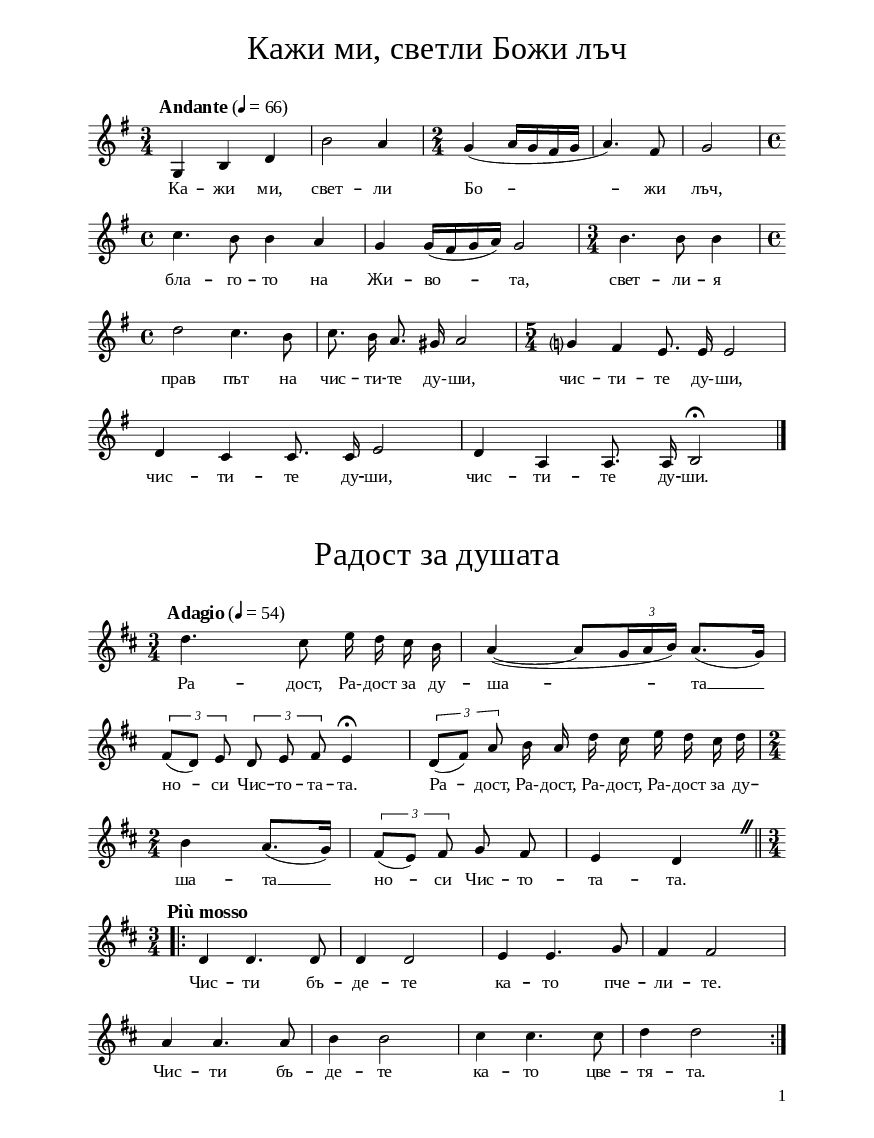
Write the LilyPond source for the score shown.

\version "2.24.2"

% include paper part and global functions
\include "include/globals.ily"

\bookpart {
  \label #'ref167_2
  \tocItem \markup "Кажи ми, светли Божи лъч"
  \paper {
    print-all-headers = ##t
    print-page-number = ##t
    print-first-page-number = ##t

    % put page numbers on the bottom
    oddHeaderMarkup = \markup ""
    evenHeaderMarkup = \markup ""
    oddFooterMarkup = \markup
    \fill-line {
      ""
      \if \should-print-page-number \fromproperty #'page:page-number-string
    }
    evenFooterMarkup = \markup
    \fill-line {
      \if \should-print-page-number \fromproperty #'page:page-number-string
      ""
    }

    left-margin = 1.5\cm
    right-margin = 1.5\cm
    top-margin = 1.6\cm
    bottom-margin = 1.2\cm
    ragged-bottom = ##t % do not spread the staves to fill the whole vertical space

    % change distance between staves
    system-system-spacing =
    #'((basic-distance . 10)
       (minimum-distance . 6)
       (padding . 1)
       (stretchability . 12))
  }
  \score {
    \include "include/score-layout.ily"

    \new Voice \absolute {
      \clef treble
      \key g \major
      \time 3/4
      \tempoFunc "Andante" 4 "66"
      \autoBeamOff
      g4  b4  d'4 | % 2
      b'2  a'4 | % 3
      \time 2/4  | % 3
      g'4 (  a'16 [  g'16  fis'16  g'16
      ] | % 4
      a'4. )  fis'8 | % 5
      g'2 \break | % 6
      \time 4/4  | % 6
      c''4.  b'8  b'4  a'4 | % 7
      g'4  g'16 ( [  fis'16  g'16  a'16
      ) ]  g'2 | % 8
      \time 3/4  | % 8
      b'4.  b'8  b'4 \break | % 9
      \time 4/4  | % 9
      d''2  c''4.  b'8 |
      c''8.  b'16  a'8.  gis'16
      a'2 | % 11
      \time 5/4  | % 11
      g'?4  fis'4  e'8.  e'16  e'2
      \break | % 12
      d'4  c'4  c'8.  c'16  e'2 | % 13
      d'4  a4  a8.  a16  b2 ^\fermata
      \bar "|."
    }

    \addlyrics {
      Ка -- жи ми, свет -- ли Бо --
      жи лъч, бла -- го -- то
      на Жи -- во --   та, свет --
      ли -- я прав път на чис -- ти --
      те "ду-" -- ши, чис -- ти -- те "ду-" --
      ши, чис -- ти -- те ду -- ши, чис --
      ти -- те ду -- ши.}

      \header {
        title = \titleFunc "Кажи ми, светли Божи лъч" "Kaži mi, svetli Boži lăč"
      }

      \midi{}

    } % score

    \label #'ref155_1
    \tocItem \markup "Радост за душата"
    \score {
      \include "include/score-layout.ily"

      \new Voice \absolute {
        \clef treble
        \key d \major
        \time 3/4
        \tempoFunc "Adagio" 4 "54"
        \autoBeamOff
        d''4.  cis''8  e''16  d''16
        cis''16  b'16 | % 2
        a'4 ( ~  a'8 [ \once \omit TupletBracket
        \times 2/3  {
          g'16  a'16  b'16 ) ]
        }
        a'8. ( [  g'16 ) ] \break | % 3

        \times 2/3  {
          fis'8 ( [  d'8 ) ] e'8
        }

        \times 2/3  {
          d'8   e'8  fis'8
        }
        e'4 ^\fermata \noBreak | % 4

        \times 2/3  {
          d'8 ([  fis'8 ]) a'8
        }
        b'16  a'16  d''16  cis''16
        e''16  d''16  cis''16  d''16
        \break | % 5
        \time 2/4
        b'4  a'8. [(  g'16 )]
        \times 2/3  {
          fis'8 ( [  e'8 ) ] fis'8
        }
        % 6
        g'8  fis'8  e'4  d'4 \caesura \time 3/4 \break
        \bar ".|:-||"
        | % 7
        \tempo "Più mosso"
        d'4  d'4.  d'8 | % 8
        d'4  d'2 | % 9
        e'4  e'4.  g'8 |
        fis'4  fis'2 \break | % 11
        a'4  a'4.  a'8 | % 12
        b'4  b'2 | % 13
        cis''4  cis''4.  cis''8 | % 14
        d''4  d''2
        \bar ":|."

      }

      \addlyrics {
        Ра -- дост, "Ра-" -- дост за ду -- ша
        --  та __  но -- си
        Чис -- то -- та -- та. Ра -- дост,
        "Ра-" -- дост, "Ра-" -- дост, "Ра-" -- дост
        за ду -- ша -- та __  но -- си
        Чис -- то -- та -- та. Чис -- ти бъ --
        де -- те ка -- то пче -- ли -- те.
        Чис -- ти бъ -- де -- те ка -- то
        цве -- тя -- та.
      }

      \header {
        title = \titleFunc "Радост за душата" "Radost za dušata"
      }

      \midi{}

    } % score


  } % bookpart

  % Più mosso
  %
